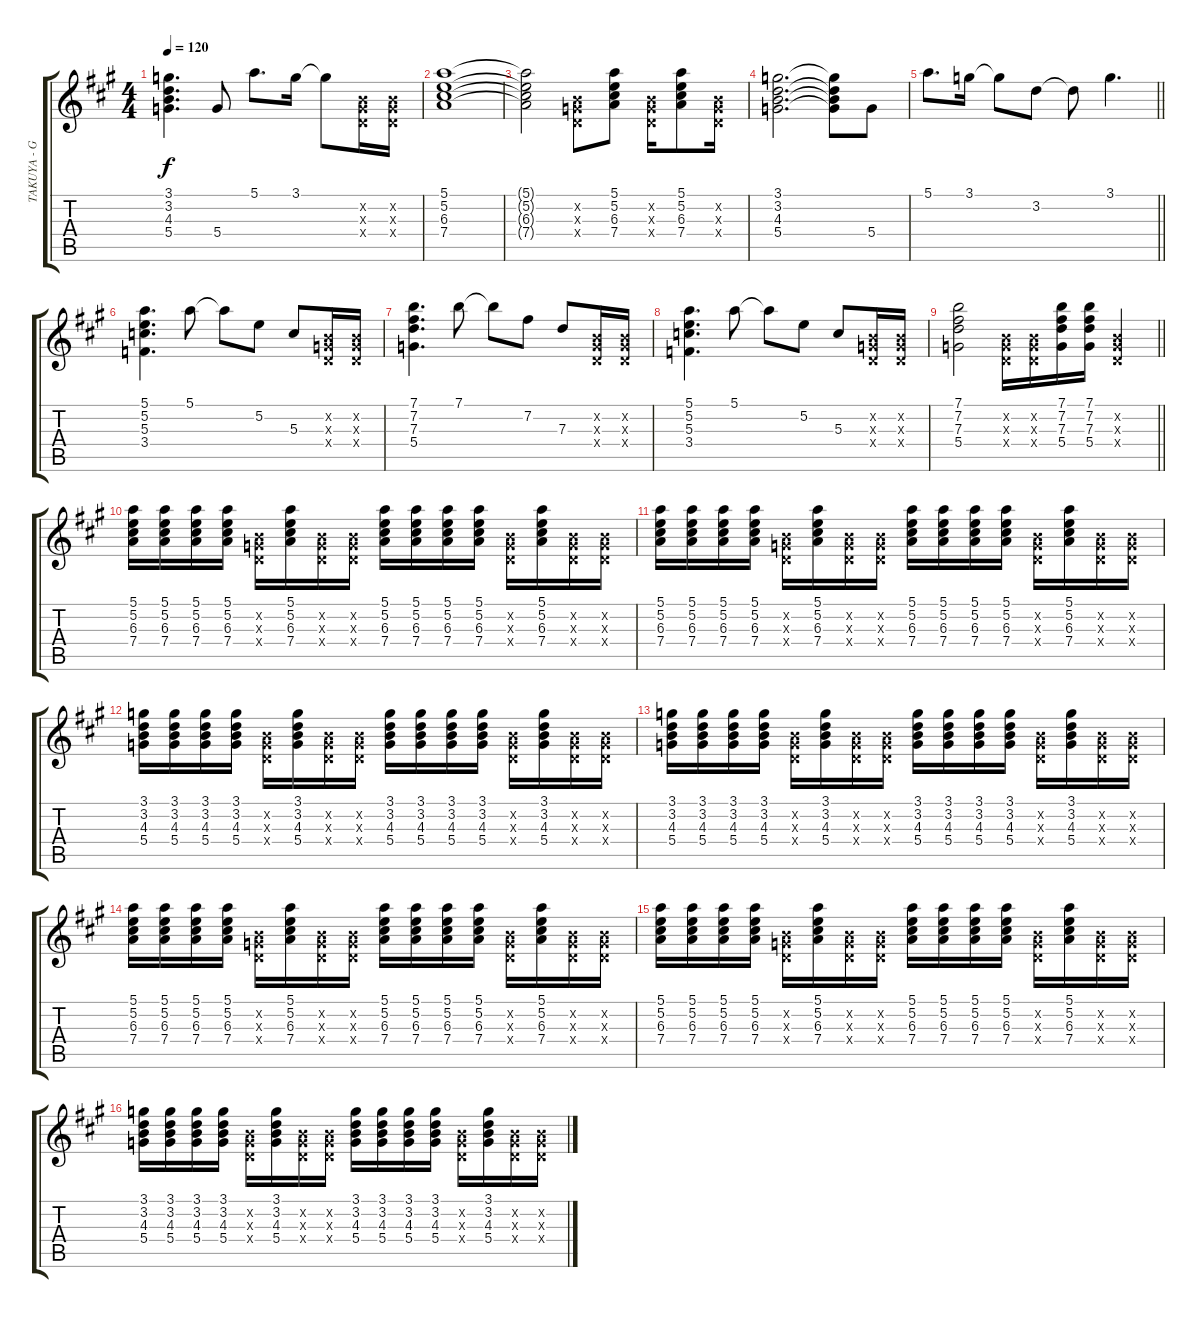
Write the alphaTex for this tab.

\track ("TAKUYA - Guitar 2" "TAKUYA - G") {instrument overdrivenguitar}
\staff {score tabs}
\tuning (E4 B3 G3 D3 A2 E2) {hide}
\ts (4 4)
\tempo 120
\clef g2
\ks a
(3.1{t} 3.2{t} 4.3{t} 5.4{t}).4{d dy f} 5.4.8 5.1.8{d} 3.1.16 3.1{t}.8 (0.2{x} 0.3{x} 0.4{x}).16 (0.2{x} 0.3{x} 0.4{x}).16 |
(5.1 5.2 6.3 7.4).1 |
(5.1{t} 5.2{t} 6.3{t} 7.4{t}).2 (0.2{x} 0.3{x} 0.4{x}).8 (5.1 5.2 6.3 7.4).8 (0.2{x} 0.3{x} 0.4{x}).16 (5.1 5.2 6.3 7.4).8 (0.2{x} 0.3{x} 0.4{x}).16 |
(3.1 3.2 4.3 5.4).2{d} (3.1{t} 3.2{t} 4.3{t} 5.4{t}).8 5.4.8 |
\barLineRight lightlight
5.1.8{d} 3.1.16 3.1{t}.8 3.2.8 3.2{t}.8 3.1.4{d} |
(5.1 5.2 5.3 3.4).4{d} 5.1.8 5.1{t}.8 5.2.8 5.3.8 (0.2{x} 0.3{x} 0.4{x}).16 (0.2{x} 0.3{x} 0.4{x}).16 |
(7.1 7.2 7.3 5.4).4{d} 7.1.8 7.1{t}.8 7.2.8 7.3.8 (0.2{x} 0.3{x} 0.4{x}).16 (0.2{x} 0.3{x} 0.4{x}).16 |
(5.1 5.2 5.3 3.4).4{d} 5.1.8 5.1{t}.8 5.2.8 5.3.8 (0.2{x} 0.3{x} 0.4{x}).16 (0.2{x} 0.3{x} 0.4{x}).16 |
\barLineRight lightlight
(7.1 7.2 7.3 5.4).2 (0.2{x} 0.3{x} 0.4{x}).16 (0.2{x} 0.3{x} 0.4{x}).16 (7.1 7.2 7.3 5.4).16 (7.1 7.2 7.3 5.4).16 (0.2{x} 0.3{x} 0.4{x}).4 |
(5.1 5.2 6.3 7.4).16 (5.1 5.2 6.3 7.4).16 (5.1 5.2 6.3 7.4).16 (5.1 5.2 6.3 7.4).16 (0.2{x} 0.3{x} 0.4{x}).16 (5.1 5.2 6.3 7.4).16 (0.2{x} 0.3{x} 0.4{x}).16 (0.2{x} 0.3{x} 0.4{x}).16 (5.1 5.2 6.3 7.4).16 (5.1 5.2 6.3 7.4).16 (5.1 5.2 6.3 7.4).16 (5.1 5.2 6.3 7.4).16 (0.2{x} 0.3{x} 0.4{x}).16 (5.1 5.2 6.3 7.4).16 (0.2{x} 0.3{x} 0.4{x}).16 (0.2{x} 0.3{x} 0.4{x}).16 |
(5.1 5.2 6.3 7.4).16 (5.1 5.2 6.3 7.4).16 (5.1 5.2 6.3 7.4).16 (5.1 5.2 6.3 7.4).16 (0.2{x} 0.3{x} 0.4{x}).16 (5.1 5.2 6.3 7.4).16 (0.2{x} 0.3{x} 0.4{x}).16 (0.2{x} 0.3{x} 0.4{x}).16 (5.1 5.2 6.3 7.4).16 (5.1 5.2 6.3 7.4).16 (5.1 5.2 6.3 7.4).16 (5.1 5.2 6.3 7.4).16 (0.2{x} 0.3{x} 0.4{x}).16 (5.1 5.2 6.3 7.4).16 (0.2{x} 0.3{x} 0.4{x}).16 (0.2{x} 0.3{x} 0.4{x}).16 |
(3.1 3.2 4.3 5.4).16 (3.1 3.2 4.3 5.4).16 (3.1 3.2 4.3 5.4).16 (3.1 3.2 4.3 5.4).16 (0.2{x} 0.3{x} 0.4{x}).16 (3.1 3.2 4.3 5.4).16 (0.2{x} 0.3{x} 0.4{x}).16 (0.2{x} 0.3{x} 0.4{x}).16 (3.1 3.2 4.3 5.4).16 (3.1 3.2 4.3 5.4).16 (3.1 3.2 4.3 5.4).16 (3.1 3.2 4.3 5.4).16 (0.2{x} 0.3{x} 0.4{x}).16 (3.1 3.2 4.3 5.4).16 (0.2{x} 0.3{x} 0.4{x}).16 (0.2{x} 0.3{x} 0.4{x}).16 |
(3.1 3.2 4.3 5.4).16 (3.1 3.2 4.3 5.4).16 (3.1 3.2 4.3 5.4).16 (3.1 3.2 4.3 5.4).16 (0.2{x} 0.3{x} 0.4{x}).16 (3.1 3.2 4.3 5.4).16 (0.2{x} 0.3{x} 0.4{x}).16 (0.2{x} 0.3{x} 0.4{x}).16 (3.1 3.2 4.3 5.4).16 (3.1 3.2 4.3 5.4).16 (3.1 3.2 4.3 5.4).16 (3.1 3.2 4.3 5.4).16 (0.2{x} 0.3{x} 0.4{x}).16 (3.1 3.2 4.3 5.4).16 (0.2{x} 0.3{x} 0.4{x}).16 (0.2{x} 0.3{x} 0.4{x}).16 |
(5.1 5.2 6.3 7.4).16 (5.1 5.2 6.3 7.4).16 (5.1 5.2 6.3 7.4).16 (5.1 5.2 6.3 7.4).16 (0.2{x} 0.3{x} 0.4{x}).16 (5.1 5.2 6.3 7.4).16 (0.2{x} 0.3{x} 0.4{x}).16 (0.2{x} 0.3{x} 0.4{x}).16 (5.1 5.2 6.3 7.4).16 (5.1 5.2 6.3 7.4).16 (5.1 5.2 6.3 7.4).16 (5.1 5.2 6.3 7.4).16 (0.2{x} 0.3{x} 0.4{x}).16 (5.1 5.2 6.3 7.4).16 (0.2{x} 0.3{x} 0.4{x}).16 (0.2{x} 0.3{x} 0.4{x}).16 |
(5.1 5.2 6.3 7.4).16 (5.1 5.2 6.3 7.4).16 (5.1 5.2 6.3 7.4).16 (5.1 5.2 6.3 7.4).16 (0.2{x} 0.3{x} 0.4{x}).16 (5.1 5.2 6.3 7.4).16 (0.2{x} 0.3{x} 0.4{x}).16 (0.2{x} 0.3{x} 0.4{x}).16 (5.1 5.2 6.3 7.4).16 (5.1 5.2 6.3 7.4).16 (5.1 5.2 6.3 7.4).16 (5.1 5.2 6.3 7.4).16 (0.2{x} 0.3{x} 0.4{x}).16 (5.1 5.2 6.3 7.4).16 (0.2{x} 0.3{x} 0.4{x}).16 (0.2{x} 0.3{x} 0.4{x}).16 |
(3.1 3.2 4.3 5.4).16 (3.1 3.2 4.3 5.4).16 (3.1 3.2 4.3 5.4).16 (3.1 3.2 4.3 5.4).16 (0.2{x} 0.3{x} 0.4{x}).16 (3.1 3.2 4.3 5.4).16 (0.2{x} 0.3{x} 0.4{x}).16 (0.2{x} 0.3{x} 0.4{x}).16 (3.1 3.2 4.3 5.4).16 (3.1 3.2 4.3 5.4).16 (3.1 3.2 4.3 5.4).16 (3.1 3.2 4.3 5.4).16 (0.2{x} 0.3{x} 0.4{x}).16 (3.1 3.2 4.3 5.4).16 (0.2{x} 0.3{x} 0.4{x}).16 (0.2{x} 0.3{x} 0.4{x}).16
